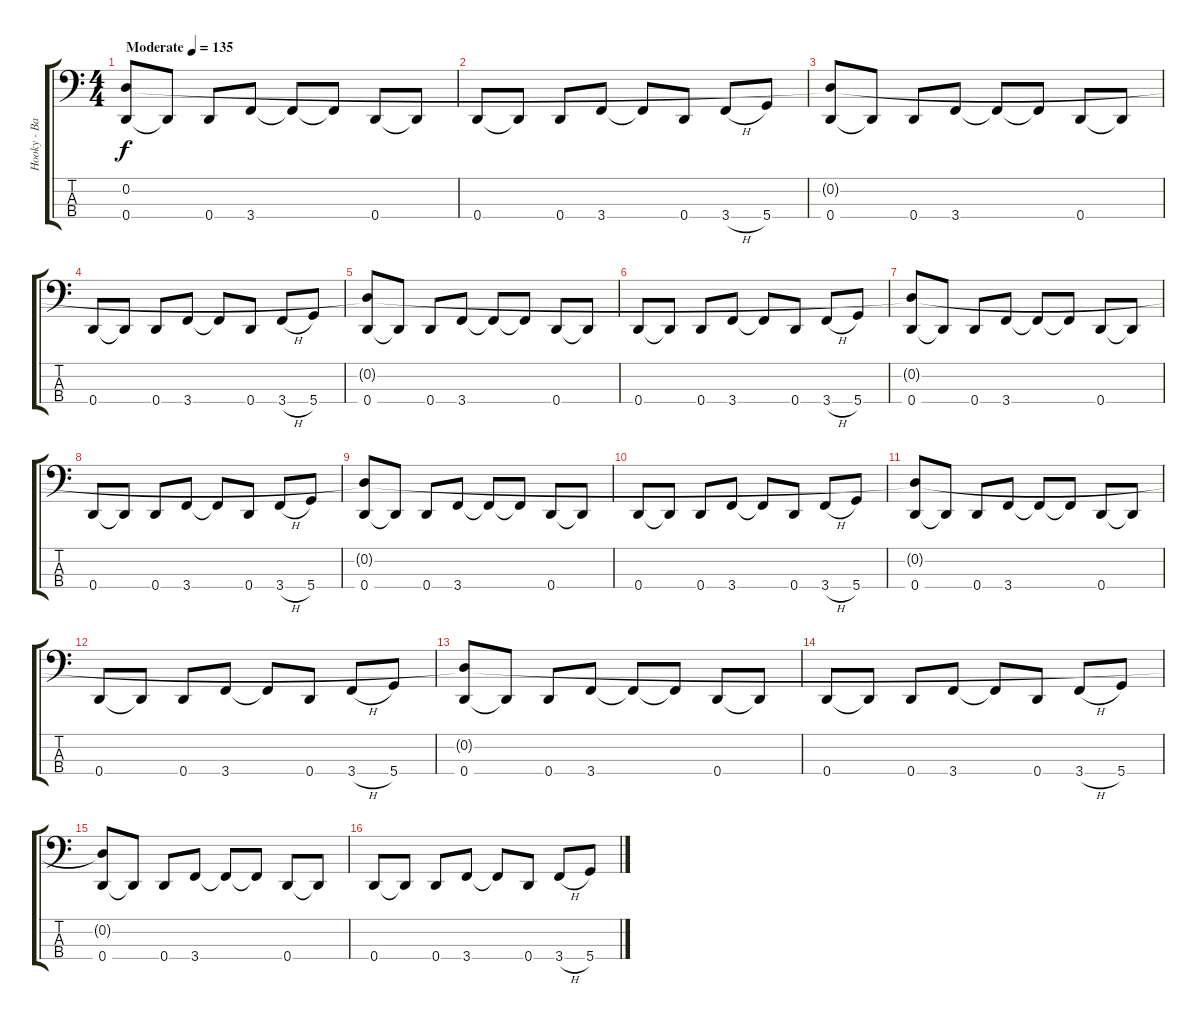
\track ("Hooky - Bass" "Hooky - Ba") {instrument electricbasspick}
\staff {score tabs}
\tuning (G2 D2 A1 D1) {hide}
\ts (4 4)
\tempo (135 "Moderate")
\clef f4
\ks c
(0.2 0.4).8{dy f instrument electricbasspick} 0.4{t}.8 0.4.8 3.4.8 3.4{t}.8 3.4{t}.8 0.4.8 0.4{t}.8 |
0.4.8 0.4{t}.8 0.4.8 3.4.8 3.4{t}.8 0.4.8 3.4{h}.8 5.4.8 |
(0.2{t} 0.4).8 0.4{t}.8 0.4.8 3.4.8 3.4{t}.8 3.4{t}.8 0.4.8 0.4{t}.8 |
0.4.8 0.4{t}.8 0.4.8 3.4.8 3.4{t}.8 0.4.8 3.4{h}.8 5.4.8 |
(0.2{t} 0.4).8 0.4{t}.8 0.4.8 3.4.8 3.4{t}.8 3.4{t}.8 0.4.8 0.4{t}.8 |
0.4.8 0.4{t}.8 0.4.8 3.4.8 3.4{t}.8 0.4.8 3.4{h}.8 5.4.8 |
(0.2{t} 0.4).8 0.4{t}.8 0.4.8 3.4.8 3.4{t}.8 3.4{t}.8 0.4.8 0.4{t}.8 |
0.4.8 0.4{t}.8 0.4.8 3.4.8 3.4{t}.8 0.4.8 3.4{h}.8 5.4.8 |
(0.2{t} 0.4).8 0.4{t}.8 0.4.8 3.4.8 3.4{t}.8 3.4{t}.8 0.4.8 0.4{t}.8 |
0.4.8 0.4{t}.8 0.4.8 3.4.8 3.4{t}.8 0.4.8 3.4{h}.8 5.4.8 |
(0.2{t} 0.4).8 0.4{t}.8 0.4.8 3.4.8 3.4{t}.8 3.4{t}.8 0.4.8 0.4{t}.8 |
0.4.8 0.4{t}.8 0.4.8 3.4.8 3.4{t}.8 0.4.8 3.4{h}.8 5.4.8 |
(0.2{t} 0.4).8 0.4{t}.8 0.4.8 3.4.8 3.4{t}.8 3.4{t}.8 0.4.8 0.4{t}.8 |
0.4.8 0.4{t}.8 0.4.8 3.4.8 3.4{t}.8 0.4.8 3.4{h}.8 5.4.8 |
(0.2{t} 0.4).8 0.4{t}.8 0.4.8 3.4.8 3.4{t}.8 3.4{t}.8 0.4.8 0.4{t}.8 |
0.4.8 0.4{t}.8 0.4.8 3.4.8 3.4{t}.8 0.4.8 3.4{h}.8 5.4.8
